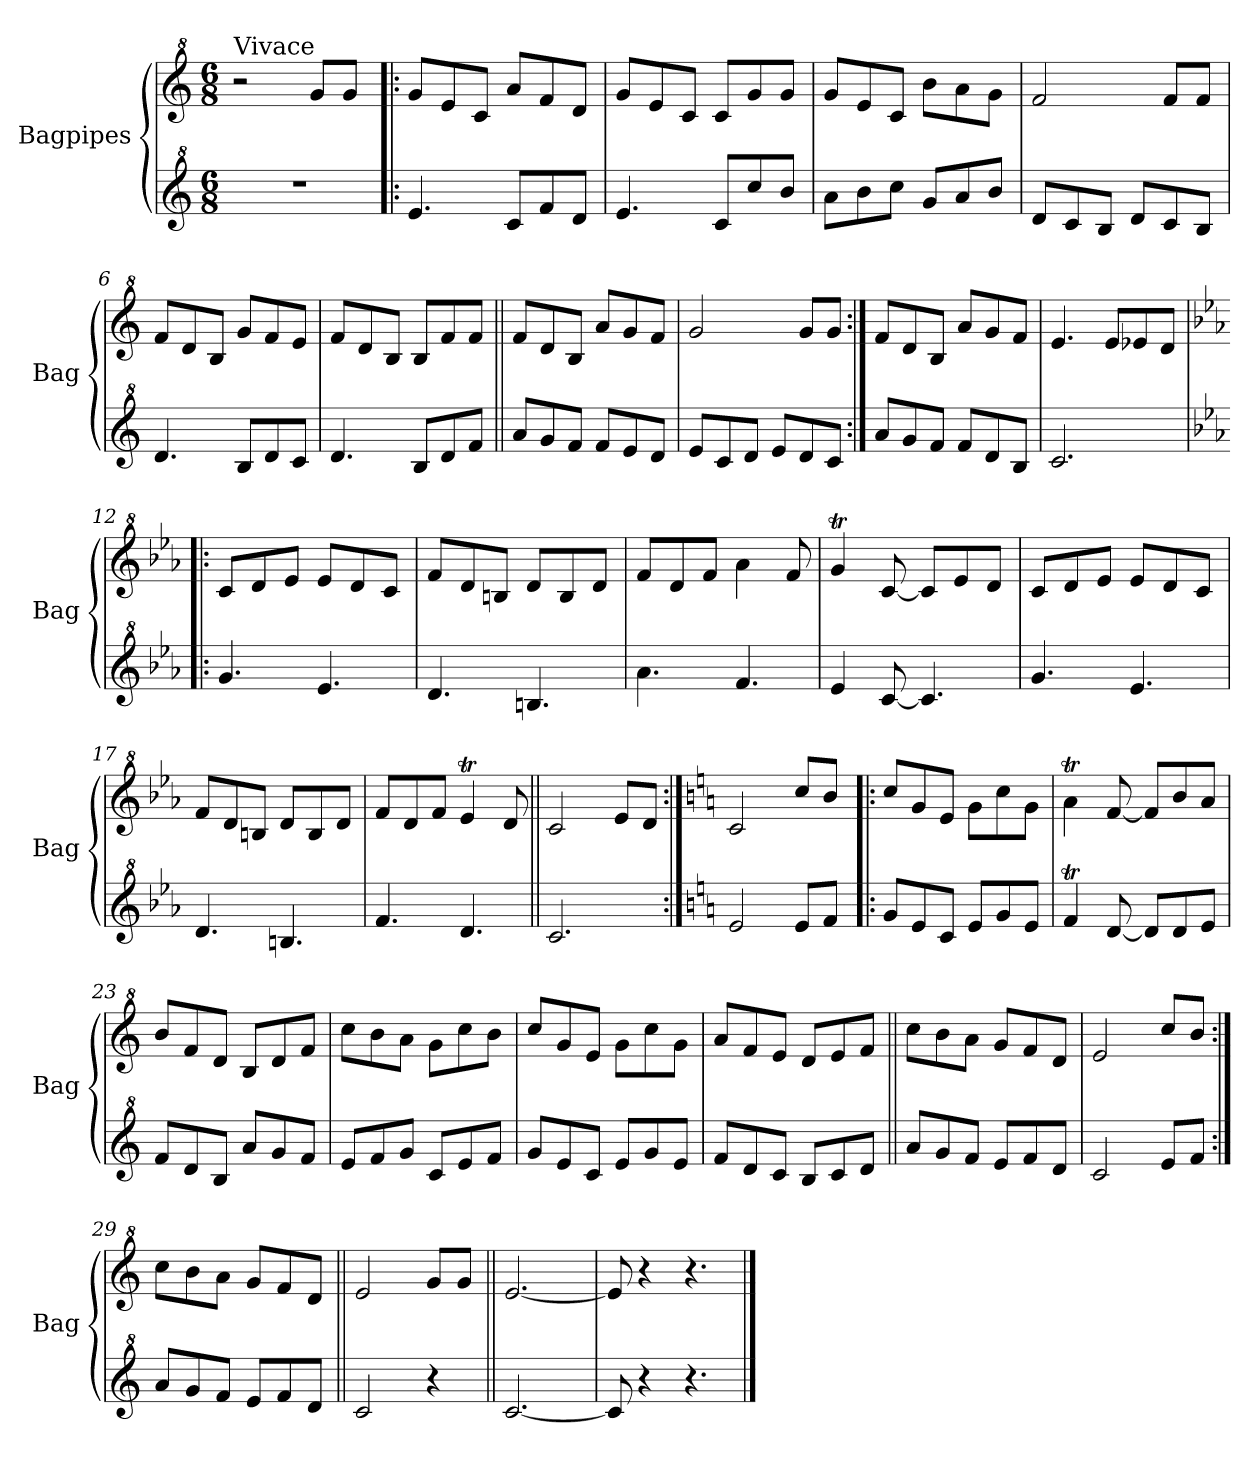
**kern	**kern
*part2	*part1
*staff2	*staff1
*I"Bagpipes	*I"Bagpipes
*I'Bag	*I'Bag
*clefG^2	*clefG^2
*k[]	*k[]
*C:	*C:
*M6/8	*M6/8
=1	=1
!	!LO:TX:a:t=Vivace
2.r	2r
.	8gg/L
.	8gg/J
=2!|:	=2!|:
4.ee/	8gg/L
.	8ee/
.	8cc/J
8cc/L	8aa/L
8ff/	8ff/
8dd/J	8dd/J
=3	=3
4.ee/	8gg/L
.	8ee/
.	8cc/J
8cc/L	8cc/L
8ccc/	8gg/
8bb/J	8gg/J
=4	=4
8aa\L	8gg/L
8bb\	8ee/
8ccc\J	8cc/J
8gg/L	8bb\L
8aa/	8aa\
8bb/J	8gg\J
=5	=5
8dd/L	2ff/
8cc/	.
8b/J	.
8dd/L	.
8cc/	8ff/L
8b/J	8ff/J
=6	=6
4.dd/	8ff/L
.	8dd/
.	8b/J
8b/L	8gg/L
8dd/	8ff/
8cc/J	8ee/J
=7	=7
4.dd/	8ff/L
.	8dd/
.	8b/J
8b/L	8b/L
8dd/	8ff/
8ff/J	8ff/J
!!LO:LB:g=z
=8||	=8||
8aa/L	8ff/L
8gg/	8dd/
8ff/J	8b/J
8ff/L	8aa/L
8ee/	8gg/
8dd/J	8ff/J
=9	=9
8ee/L	2gg/
8cc/	.
8dd/J	.
8ee/L	.
8dd/	8gg/L
8cc/J	8gg/J
=10:|!	=10:|!
8aa/L	8ff/L
8gg/	8dd/
8ff/J	8b/J
8ff/L	8aa/L
8dd/	8gg/
8b/J	8ff/J
=11	=11
2.cc/	4.ee/
.	8ee/L
.	8ee-X/
.	8dd/J
=12!|:	=12!|:
*k[b-e-a-]	*k[b-e-a-]
*E-:	*E-:
4.gg/	8cc/L
.	8dd/
.	8ee-/J
4.ee-/	8ee-/L
.	8dd/
.	8cc/J
=13	=13
4.dd/	8ff/L
.	8dd/
.	8bn/J
4.bn/	8dd/L
.	8b/
.	8dd/J
=14	=14
4.aa-\	8ff/L
.	8dd/
.	8ff/J
4.ff/	4aa-\
.	8ff/
!!LO:LB:g=z
=15	=15
4ee-/	4ggt/
[8cc/	[8cc/
4.cc/]	8cc/L]
.	8ee-/
.	8dd/J
=16	=16
4.gg/	8cc/L
.	8dd/
.	8ee-/J
4.ee-/	8ee-/L
.	8dd/
.	8cc/J
=17	=17
4.dd/	8ff/L
.	8dd/
.	8bn/J
4.bn/	8dd/L
.	8b/
.	8dd/J
=18	=18
4.ff/	8ff/L
.	8dd/
.	8ff/J
4.dd/	4ee-T/
.	8dd/
=19||	=19||
2.cc/	2cc/
.	8ee-/L
.	8dd/J
=20:|!	=20:|!
*k[]	*k[]
*C:	*C:
2ee/	2cc/
8ee/L	8ccc/L
8ff/J	8bb/J
=21!|:	=21!|:
8gg/L	8ccc/L
8ee/	8gg/
8cc/J	8ee/J
8ee/L	8gg\L
8gg/	8ccc\
8ee/J	8gg\J
!!LO:LB:g=z
=22	=22
4ffT/	4aaT\
[8dd/	[8ff/
8dd/L]	8ff/L]
8dd/	8bb/
8ee/J	8aa/J
=23	=23
8ff/L	8bb/L
8dd/	8ff/
8b/J	8dd/J
8aa/L	8b/L
8gg/	8dd/
8ff/J	8ff/J
=24	=24
8ee/L	8ccc\L
8ff/	8bb\
8gg/J	8aa\J
8cc/L	8gg\L
8ee/	8ccc\
8ff/J	8bb\J
=25	=25
8gg/L	8ccc/L
8ee/	8gg/
8cc/J	8ee/J
8ee/L	8gg\L
8gg/	8ccc\
8ee/J	8gg\J
=26	=26
8ff/L	8aa/L
8dd/	8ff/
8cc/J	8ee/J
8b/L	8dd/L
8cc/	8ee/
8dd/J	8ff/J
=27||	=27||
8aa/L	8ccc\L
8gg/	8bb\
8ff/J	8aa\J
8ee/L	8gg/L
8ff/	8ff/
8dd/J	8dd/J
=28	=28
2cc/	2ee/
8ee/L	8ccc/L
8ff/J	8bb/J
=29:|!	=29:|!
8aa/L	8ccc\L
8gg/	8bb\
8ff/J	8aa\J
8ee/L	8gg/L
8ff/	8ff/
8dd/J	8dd/J
!!LO:LB:g=z
=30||	=30||
2cc/	2ee/
4r	8gg/L
.	8gg/J
=31||	=31||
[2.cc/	[2.ee/
=32	=32
8cc/]	8ee/]
4r	4r
4.r	4.r
==	==
*-	*-
